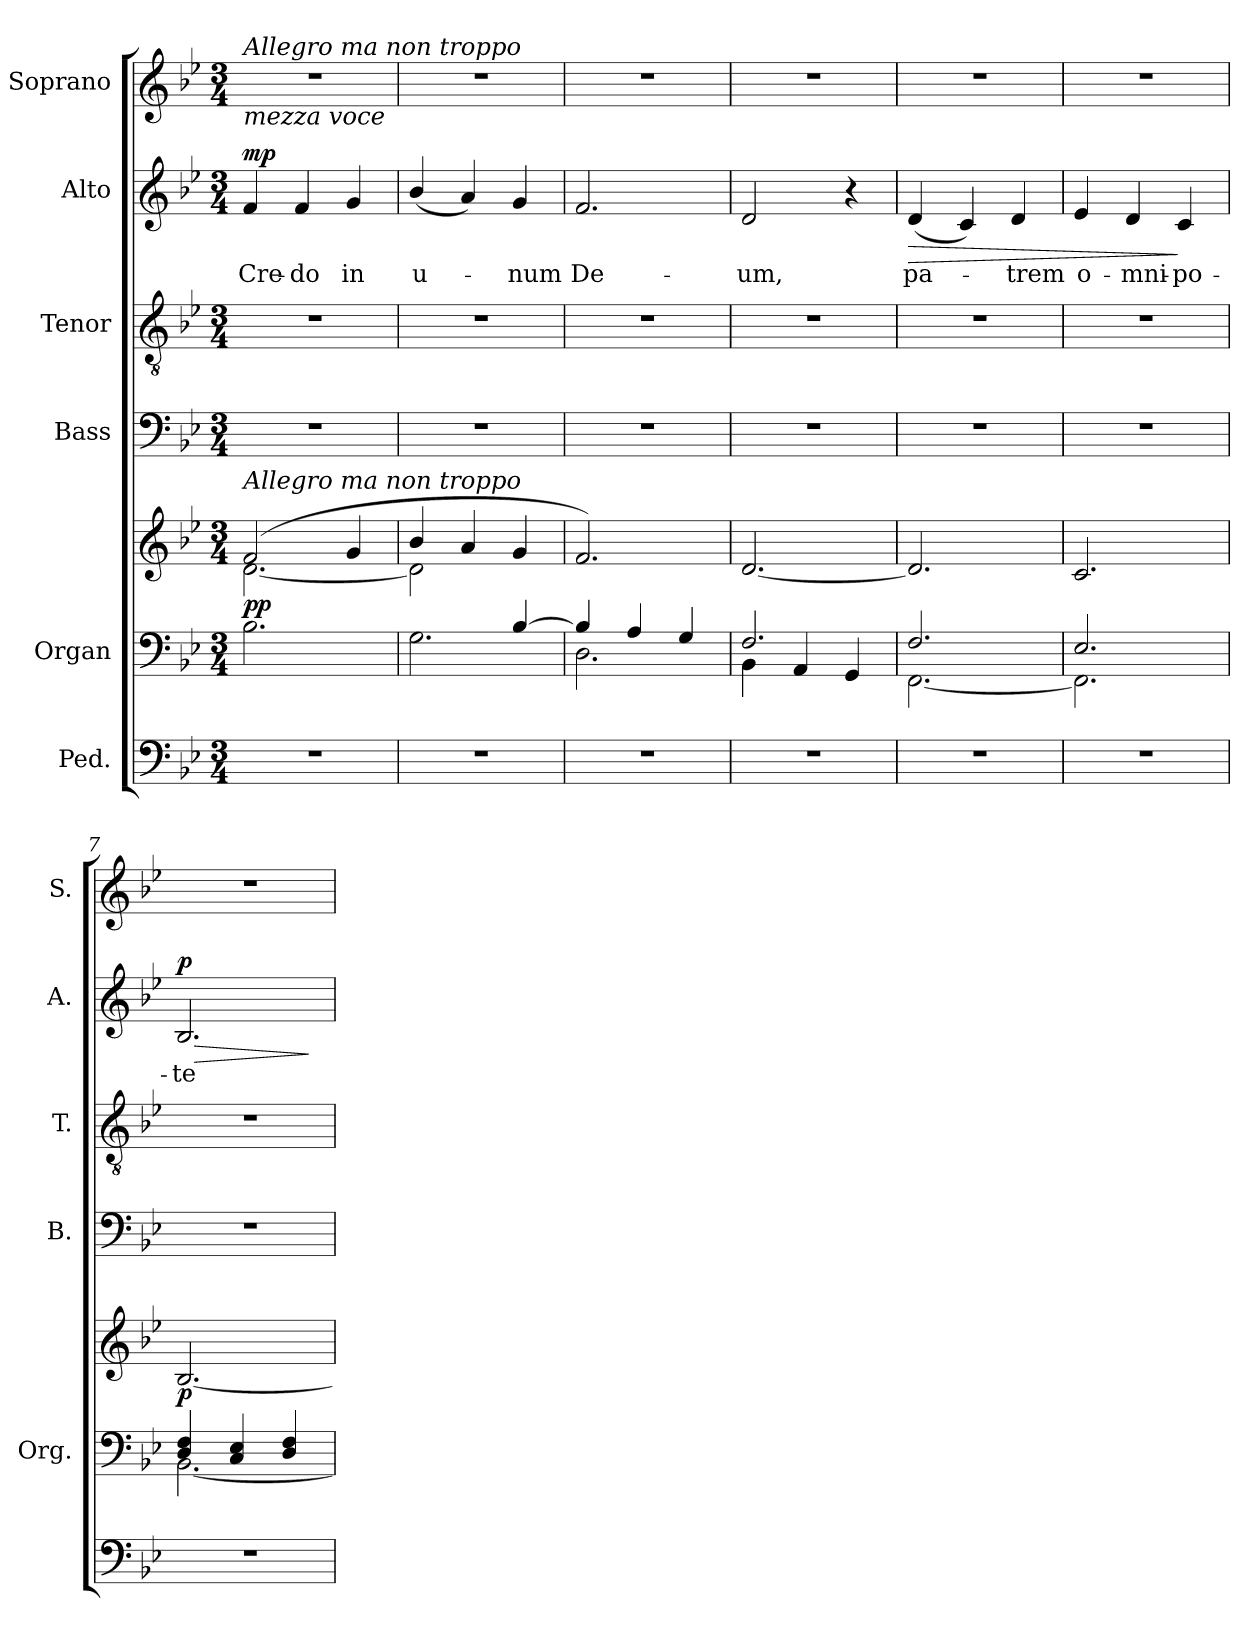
**kern	**kern	**kern	**dynam	**kern	**kern	**kern	**text	**dynam	**kern
*part6	*part5	*part5	*part5	*part4	*part3	*part2	*part2	*part2	*part1
*staff7	*staff6	*staff5	*staff5/6	*staff4	*staff3	*staff2	*staff2	*staff2	*staff1
*I"Ped.	*I"Organ	*	*	*I"Bass	*I"Tenor	*I"Alto	*	*	*I"Soprano
*	*I'Org.	*	*	*I'B.	*I'T.	*I'A.	*	*	*I'S.
!!LO:PB:g=z
*clefF4	*clefF4	*clefG2	*	*clefF4	*clefGv2	*clefG2	*	*	*clefG2
*	*	*	*	*	*ITrd7c12	*	*	*	*
*k[b-e-]	*k[b-e-]	*k[b-e-]	*	*k[b-e-]	*k[b-e-]	*k[b-e-]	*	*	*k[b-e-]
*B-:	*B-:	*B-:	*	*B-:	*B-:	*B-:	*	*	*B-:
*M3/4	*M3/4	*M3/4	*	*M3/4	*M3/4	*M3/4	*	*	*M3/4
=1	=1	=1	=1	=1	=1	=1	=1	=1	=1
!LO:N:vis=1	!	!	!	!LO:N:vis=1	!LO:N:vis=1	!	!	!	!
*	*	*^	*	*	*	*	*	*	*
!	!	!	!	!	!	!	!	!	!	!LO:TX:a:i:t=Allegro ma non troppo
!	!	!	!	!	!	!	!	!	!	!LO:TX:b:i:t=mezza voce
!	!	!LO:TX:a:i:t=Allegro ma non troppo	!	!	!	!	!	!	!	!
!	!	!	!	!	!	!	!	!LO:LY:b:color=#000000	!	!LO:N:vis=1
2.r	2.B-i\	(2fi/	[2.di\	pp	2.r	2.r	4fi/	Cre-	mp	2.r
!	!	!	!	!	!	!	!	!LO:LY:b:color=#000000	!	!
.	.	.	.	.	.	.	4fi/	-do	.	.
!	!	!	!	!	!	!	!	!LO:LY:b:color=#000000	!	!
.	.	4gi/	.	.	.	.	4gi/	in	.	.
=2	=2	=2	=2	=2	=2	=2	=2	=2	=2	=2
!LO:N:vis=1	!	!	!	!	!LO:N:vis=1	!LO:N:vis=1	!	!	!	!
*	*^	*	*	*	*	*	*	*	*	*
!	!	!	!	!	!	!	!	!	!LO:LY:b:color=#000000	!	!LO:N:vis=1
2.r	2ryy	2.Gi\	4b-i/	2di\]	.	2.r	2.r	(4b-i/	u-	.	2.r
.	.	.	4ai/	.	.	.	.	4ai/)	.	.	.
!	!	!	!	!	!	!	!	!	!LO:LY:b:color=#000000	!	!
.	[4B-i/	.	4gi/	4ryy	.	.	.	4gi/	-num	.	.
=3	=3	=3	=3	=3	=3	=3	=3	=3	=3	=3	=3
!LO:N:vis=1	!	!	!	!	!	!LO:N:vis=1	!LO:N:vis=1	!	!	!	!
*	*	*	*v	*v	*	*	*	*	*	*	*
*	*	*	*^	*	*	*	*	*	*	*
!	!	!	!	!	!	!	!	!	!LO:LY:b:color=#000000	!	!LO:N:vis=1
*	*	*	*v	*v	*	*	*	*	*	*	*
2.r	4B-i/]	2.Di\	2.fi/)	.	2.r	2.r	2.fi/	De-	.	2.r
.	4Ai/	.	.	.	.	.	.	.	.	.
.	4Gi/	.	.	.	.	.	.	.	.	.
=4	=4	=4	=4	=4	=4	=4	=4	=4	=4	=4
!LO:N:vis=1	!	!	!	!	!LO:N:vis=1	!LO:N:vis=1	!	!	!	!
!	!	!	!	!	!	!	!	!LO:LY:b:color=#000000	!	!LO:N:vis=1
2.r	2.Fi/	4BB-i\	[2.di/	.	2.r	2.r	2di/	-um,	.	2.r
.	.	4AAi/	.	.	.	.	.	.	.	.
.	.	4GGi/	.	.	.	.	4r	.	.	.
=5	=5	=5	=5	=5	=5	=5	=5	=5	=5	=5
!LO:N:vis=1	!	!	!	!	!LO:N:vis=1	!LO:N:vis=1	!	!	!	!
!	!	!	!	!	!	!	!	!LO:LY:b:color=#000000	!LO:HP:b	!LO:N:vis=1
2.r	2.Fi/	[2.FFi\	2.di/]	.	2.r	2.r	(4di/	pa-	>	2.r
.	.	.	.	.	.	.	4ci/)	.	.	.
!	!	!	!	!	!	!	!	!LO:LY:b:color=#000000	!	!
.	.	.	.	.	.	.	4di/	-trem	.	.
=6	=6	=6	=6	=6	=6	=6	=6	=6	=6	=6
!LO:N:vis=1	!	!	!	!	!LO:N:vis=1	!LO:N:vis=1	!	!	!	!
!	!	!	!	!	!	!	!	!LO:LY:b:color=#000000	!	!LO:N:vis=1
2.r	2.E-i/	2.FFi\]	2.ci/	.	2.r	2.r	4e-i/	o-	.	2.r
!	!	!	!	!	!	!	!	!LO:LY:b:color=#000000	!	!
.	.	.	.	.	.	.	4di/	-mni-	.	.
!	!	!	!	!	!	!	!	!LO:LY:b:color=#000000	!	!
.	.	.	.	.	.	.	4ci/	-po-	]	.
=7	=7	=7	=7	=7	=7	=7	=7	=7	=7	=7
!LO:N:vis=1	!	!	!	!	!LO:N:vis=1	!LO:N:vis=1	!	!	!	!
!	!	!	!	!	!	!	!	!LO:LY:b:color=#000000	!LO:HP:b	!LO:N:vis=1
2.r	4Di/ 4Fi	[2.BB-i\	[2.B-i/	p	2.r	2.r	2.B-i/	-te-	> p	2.r
.	4Ci/ 4E-i	.	.	.	.	.	.	.	.	.
.	4Di/ 4Fi	.	.	.	.	.	.	.	.	.
*	*v	*v	*	*	*	*	*	*	*	*
.	.	.	.	.	.	.	.	]	.
=	=	=	=	=	=	=	=	=	=
*-	*-	*-	*-	*-	*-	*-	*-	*-	*-
